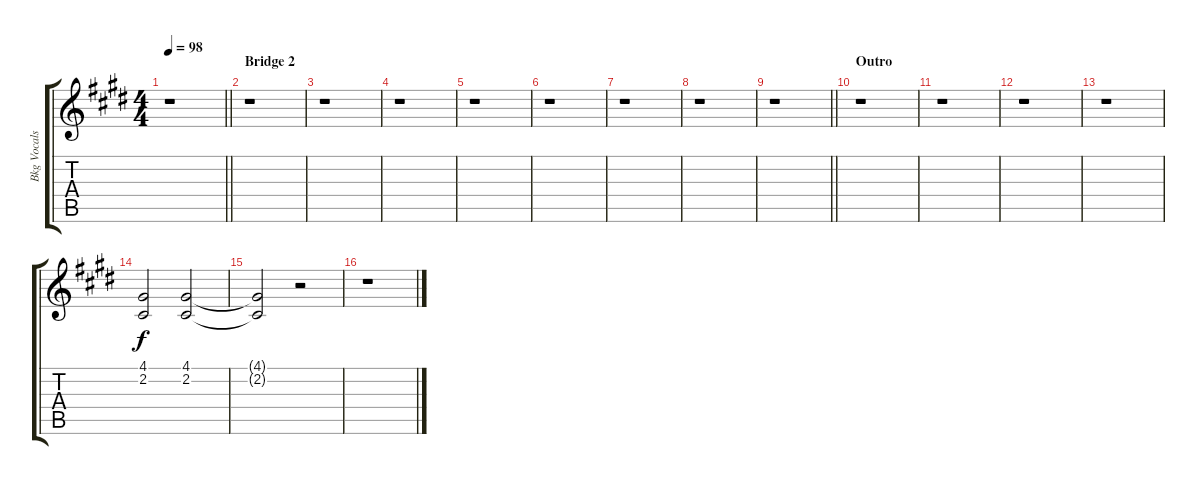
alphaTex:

\track ("Bkg Vocals" "Bkg Vocals") {instrument choiraahs}
\staff {score tabs}
\tuning (E4 B3 G3 D3 A2 E2) {hide}
\ts (4 4)
\tempo 98
\clef g2
\barLineRight lightlight
\ks c#minor
r.1{dy f} |
\section ("" "Bridge 2")
r.1 |
r.1 |
r.1 |
r.1 |
r.1 |
r.1 |
r.1 |
\barLineRight lightlight
r.1 |
\section ("" "Outro")
r.1 |
r.1 |
r.1 |
r.1 |
(4.1 2.2).2 (4.1 2.2).2 |
(4.1{t} 2.2{t}).2 r.2 |
r.1
